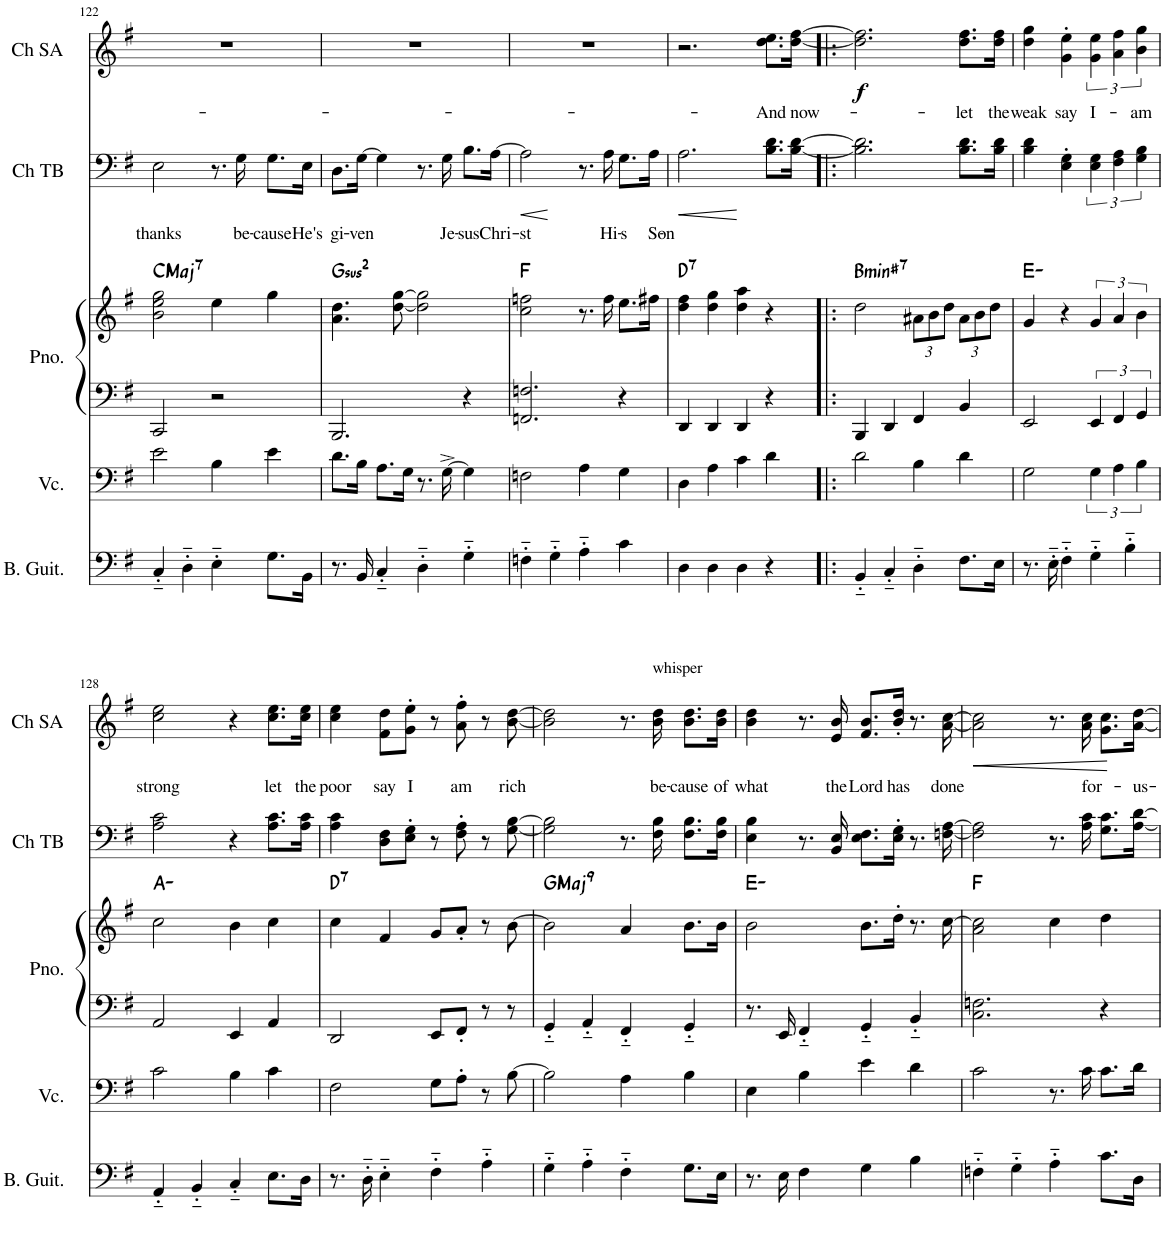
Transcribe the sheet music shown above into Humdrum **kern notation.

**kern	**kern	**kern	**kern	**harte	**kern	**text	**dynam	**kern	**text	**dynam
*part5	*part4	*part3	*part3	*part3	*part2	*part2	*part2	*part1	*part1	*part1
*staff6	*staff5	*staff4	*staff3	*	*staff2	*staff2	*staff2	*staff1	*staff1	*staff1
*I"Bass Guitar	*I"Violoncello	*I"Piano	*	*	*I"Choir TB	*	*	*I"Choir SA	*	*
*I'B. Guit.	*I'Vc.	*I'Pno.	*	*	*I'Ch TB	*	*	*I'Ch SA	*	*
!!LO:PB:g=z
*clefF4	*clefF4	*clefF4	*clefG2	*	*clefF4	*	*	*clefG2	*	*
*Trd7c12	*	*	*	*	*	*	*	*	*	*
*k[f#]	*k[f#]	*k[f#]	*k[f#]	*	*k[f#]	*	*	*k[f#]	*	*
*M4/4	*M4/4	*M4/4	*M4/4	*	*M4/4	*	*	*M4/4	*	*
=122	=122	=122	=122	=122	=122	=122	=122	=122	=122	=122
!	!	!	!	!LO:H:kt=Maj7	!	!LO:LY:b	!	!	!	!
4C'~/	2e\	2CC/	2b\ 2ee\ 2gg\	C:maj7	2E\	thanks	.	1r	.	.
4D'~\	.	.	.	.	.	.	.	.	.	.
4E'~\	4B\	2r	4ee\	.	8.r	.	.	.	.	.
!	!	!	!	!	!	!LO:LY:b	!	!	!	!
.	.	.	.	.	16G\	be-	.	.	.	.
!	!	!	!	!	!	!LO:LY:b	!	!	!	!
8.G\L	4e\	.	4gg\	.	8.G\L	-cause	.	.	.	.
!	!	!	!	!	!	!LO:LY:b	!	!	!	!
16BB\Jk	.	.	.	.	16E\Jk	He's	.	.	.	.
=123	=123	=123	=123	=123	=123	=123	=123	=123	=123	=123
!	!	!	!	!LO:H:kt=2	!	!LO:LY:b	!	!	!	!
8.r	8.d\L	2.BBB/	4.a\ 4.dd\	G:(1,2,5)	8.D\L	gi-	.	1r	.	.
!	!	!	!	!	!	!LO:LY:b	!	!	!	!
16BB/	16B\Jk	.	.	.	[16G\Jk	-ven	.	.	.	.
4C'~/	8.A\L	.	.	.	4G\]	.	.	.	.	.
.	.	.	[8dd\ [8gg\	.	.	.	.	.	.	.
.	16G\Jk	.	.	.	.	.	.	.	.	.
4D'~\	8.r	.	2dd\] 2gg\]	.	8.r	.	.	.	.	.
!	!	!	!	!	!	!LO:LY:b	!	!	!	!
.	[16G^\	.	.	.	16G\	Je-	.	.	.	.
!	!	!	!	!	!	!LO:LY:b	!	!	!	!
4G'~\	4G\]	4r	.	.	8.B\L	-sus	.	.	.	.
!	!	!	!	!	!	!LO:LY:b	!	!	!	!
.	.	.	.	.	[16A\Jk	Chri-	.	.	.	.
=124	=124	=124	=124	=124	=124	=124	=124	=124	=124	=124
!	!	!	!	!	!	!LO:LY:b	!LO:HP:b	!	!	!
4Fn'~\	2Fn\	2.FFn/ 2.Fn/	2cc\ 2ffn\	F:maj	2A\]	-st	<	1r	.	.
4G'~\	.	.	.	.	.	.	.	.	.	.
4A'~\	4A\	.	8.r	.	8.r	.	.	.	.	.
!	!	!	!	!	!	!LO:LY:b	!	!	!	!
.	.	.	16ff\	.	16A\	Hi-	.	.	.	.
!	!	!	!	!	!	!LO:LY:b	!	!	!	!
4c\	4G\	4r	8.ee\L	.	8.G\L	-s	.	.	.	.
!	!	!	!	!	!	!LO:LY:b	!	!	!	!
.	.	.	16ff#X\Jk	.	16A\Jk	Son-	.	.	.	.
.	.	.	.	.	.	.	[	.	.	.
=125	=125	=125	=125	=125	=125	=125	=125	=125	=125	=125
!	!	!	!	!LO:H:kt=7	!	!	!LO:HP:b	!	!	!
4D\	4D\	4DD/	4dd\ 4ff#\	D:7	2.A\	.	<	2.r	.	.
4D\	4A\	4DD/	4dd\ 4gg\	.	.	.	.	.	.	.
4D\	4c\	4DD/	4dd\ 4aa\	.	.	.	.	.	.	.
!	!	!	!	!	!	!	!	!	!LO:LY:b	!
4r	4d\	4r	4r	.	8.B\ 8.d\L	.	.	8.dd\ 8.ee\L	And	.
!	!	!	!	!	!	!	!	!	!LO:LY:b	!
.	.	.	.	.	[16B\ [16d\Jk	.	.	[16dd\ [16ff#\Jk	now-	.
.	.	.	.	.	.	.	[	.	.	.
=126!|:	=126!|:	=126!|:	=126!|:	=126!|:	=126!|:	=126!|:	=126!|:	=126!|:	=126!|:	=126!|:
!	!	!	!	!LO:H:kt=min	!	!	!	!	!	!LO:DY:b
4BB'~/	2d\	4BBB/	2dd\	B:min(#7)	2.B\] 2.d\]	.	.	2.dd\] 2.ff#\]	.	f
4C'~/	.	4DD/	.	.	.	.	.	.	.	.
*	*	*	*Xbrackettup	*	*	*	*	*	*	*
4D'~\	4B\	4FF#/	12a#X\L	.	.	.	.	.	.	.
.	.	.	12b\	.	.	.	.	.	.	.
.	.	.	12dd\J	.	.	.	.	.	.	.
!	!	!	!	!	!	!	!	!	!LO:LY:b	!
8.F#\L	4d\	4BB/	12a#\L	.	8.B\ 8.d\L	.	.	8.dd\ 8.ff#\L	-let	.
.	.	.	12b\	.	.	.	.	.	.	.
.	.	.	12dd\J	.	.	.	.	.	.	.
!	!	!	!	!	!	!	!	!	!LO:LY:b	!
16E\Jk	.	.	.	.	16B\ 16d\Jk	.	.	16dd\ 16ff#\Jk	the	.
=127	=127	=127	=127	=127	=127	=127	=127	=127	=127	=127
!	!	!	!	!	!	!	!	!	!LO:LY:b	!
8.r	2G\	2EE/	4g/	E:min	4B\ 4d\	.	.	4dd\ 4gg\	weak	.
16E'~\	.	.	.	.	.	.	.	.	.	.
!	!	!	!	!	!	!	!	!	!LO:LY:b	!
4F#'~\	.	.	4r	.	4E\' 4G\'	.	.	4g\' 4ee\'	say	.
*	*	*	*brackettup	*	*	*	*	*	*	*
!	!	!	!	!	!	!	!	!	!LO:LY:b	!
4G'~\	6G\	6EE/	6g/	.	6E\ 6G\	.	.	6g\ 6ee\	I-	.
.	6A\	6FF#/	6a/	.	6F#\ 6A\	.	.	6a\ 6ff#\	.	.
4B'~\	.	.	.	.	.	.	.	.	.	.
!	!	!	!	!	!	!	!	!	!LO:LY:b	!
.	6B\	6GG/	6b\	.	6G\ 6B\	.	.	6b\ 6gg\	-am	.
!!LO:LB:g=z
=128	=128	=128	=128	=128	=128	=128	=128	=128	=128	=128
!	!	!	!	!	!	!	!	!	!LO:LY:b	!
4AA'~/	2c\	2AA/	2cc\	A:min	2A\ 2c\	.	.	2cc\ 2ee\	strong	.
4BB'~/	.	.	.	.	.	.	.	.	.	.
4C'~/	4B\	4EE/	4b\	.	4r	.	.	4r	.	.
!	!	!	!	!	!	!	!	!	!LO:LY:b	!
8.E\L	4c\	4AA/	4cc\	.	8.A\ 8.c\L	.	.	8.cc\ 8.ee\L	let	.
!	!	!	!	!	!	!	!	!	!LO:LY:b	!
16D\Jk	.	.	.	.	16A\ 16c\Jk	.	.	16cc\ 16ee\Jk	the	.
=129	=129	=129	=129	=129	=129	=129	=129	=129	=129	=129
!	!	!	!	!LO:H:kt=7	!	!	!	!	!LO:LY:b	!
8.r	2F#\	2DD/	4cc\	D:7	4A\ 4c\	.	.	4cc\ 4ee\	poor	.
16D'~\	.	.	.	.	.	.	.	.	.	.
!	!	!	!	!	!	!	!	!	!LO:LY:b	!
4E'~\	.	.	4f#/	.	8D\ 8F#\L	.	.	8f#\ 8dd\L	say	.
!	!	!	!	!	!	!	!	!	!LO:LY:b	!
.	.	.	.	.	8E\' 8G\'J	.	.	8g\' 8ee\'J	I	.
4F#'~\	8G\L	8EE/L	8g/L	.	8r	.	.	8r	.	.
!	!	!	!	!	!	!	!	!	!LO:LY:b	!
.	8A'\J	8FF#'/J	8a'/J	.	8F#\' 8A\'	.	.	8a\' 8ff#\'	am	.
4A'~\	8r	8r	8r	.	8r	.	.	8r	.	.
!	!	!	!	!	!	!	!	!	!LO:LY:b	!
.	[8B\	8r	[8b\	.	[8G\ [8B\	.	.	[8b\ [8dd\	rich	.
=130	=130	=130	=130	=130	=130	=130	=130	=130	=130	=130
!	!	!	!	!LO:H:kt=Maj9	!	!	!	!	!	!
4G'~\	2B\]	4GG'~/	2b\]	G:maj9	2G\] 2B\]	.	.	2b\] 2dd\]	.	.
4A'~\	.	4AA'~/	.	.	.	.	.	.	.	.
4F#'~\	4A\	4FF#'~/	4a/	.	8.r	.	.	8.r	.	.
!	!	!	!	!	!	!	!	!LO:TX:a:t=whisper	!	!
!	!	!	!	!	!	!	!	!	!LO:LY:b	!
.	.	.	.	.	16F#\ 16B\	.	.	16b\ 16dd\	be-	.
!	!	!	!	!	!	!	!	!	!LO:LY:b	!
8.G\L	4B\	4GG'~/	8.b\L	.	8.F#\ 8.B\L	.	.	8.b\ 8.dd\L	-cause	.
!	!	!	!	!	!	!	!	!	!LO:LY:b	!
16E\Jk	.	.	16b\Jk	.	16F#\ 16B\Jk	.	.	16b\ 16dd\Jk	of	.
=131	=131	=131	=131	=131	=131	=131	=131	=131	=131	=131
!	!	!	!	!	!	!	!	!	!LO:LY:b	!
8.r	4E\	8.r	2b\	E:min	4E\ 4B\	.	.	4b\ 4dd\	what	.
16E\	.	16EE/	.	.	.	.	.	.	.	.
4F#\	4B\	4FF#'~/	.	.	8.r	.	.	8.r	.	.
!	!	!	!	!	!	!	!	!	!LO:LY:b	!
.	.	.	.	.	16BB/ 16E/	.	.	16e/ 16b/	the	.
!	!	!	!	!	!	!	!	!	!LO:LY:b	!
4G\	4e\	4GG'~/	8.b\L	.	8.E\ 8.F#\L	.	.	8.f#/ 8.b/L	Lord	.
!	!	!	!	!	!	!	!	!	!LO:LY:b	!
.	.	.	16dd'\Jk	.	16E\' 16G\'Jk	.	.	16b/' 16dd/'Jk	has	.
4B\	4d\	4BB'~/	8.r	.	8.r	.	.	8.r	.	.
!	!	!	!	!	!	!	!	!	!LO:LY:b	!
.	.	.	[16cc\	.	[16Fn\ [16A\	.	.	[16a\ [16cc\	done	.
=132	=132	=132	=132	=132	=132	=132	=132	=132	=132	=132
!	!	!	!	!	!	!	!	!	!	!LO:HP:b
4Fn'~\	2c\	2.C\ 2.Fn\	2a\ 2cc\]	F:maj	2F\] 2A\]	.	.	2a\] 2cc\]	.	<
4G'~\	.	.	.	.	.	.	.	.	.	.
4A'~\	8.r	.	4cc\	.	8.r	.	.	8.r	.	.
!	!	!	!	!	!	!	!	!	!LO:LY:b	!
.	16c\	.	.	.	16A\ 16c\	.	.	16a\ 16cc\	for-	.
8.c\L	8.c\L	4r	4dd\	.	8.G\ 8.c\L	.	.	8.g\ 8.cc\L	.	.
!	!	!	!	!	!	!	!	!	!LO:LY:b	!
16D\Jk	16d\Jk	.	.	.	[16A\ [16d\Jk	.	.	[16a\ [16dd\Jk	-us-	.
.	.	.	.	.	.	.	.	.	.	[
=	=	=	=	=	=	=	=	=	=	=
*-	*-	*-	*-	*-	*-	*-	*-	*-	*-	*-
